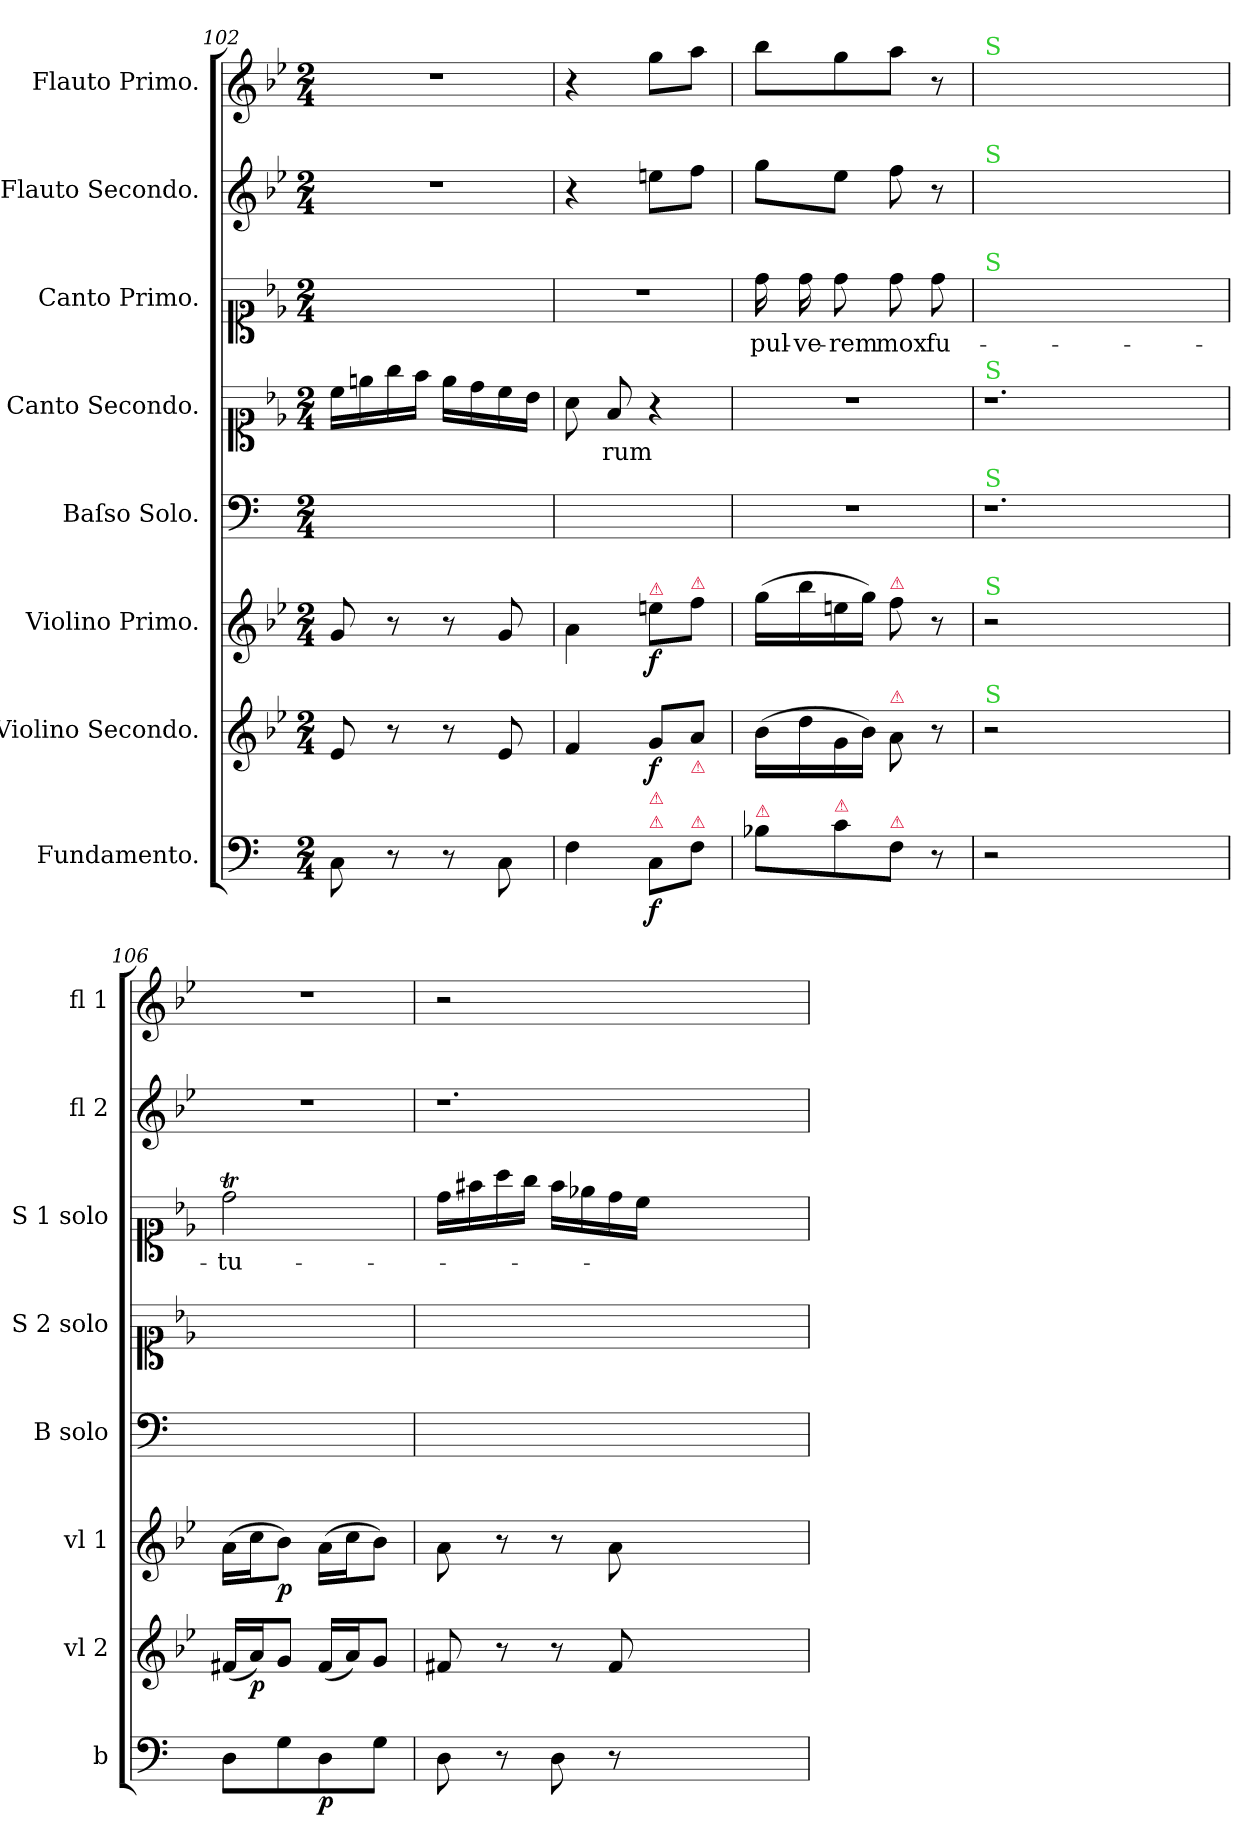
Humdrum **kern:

**kern	**dynam	**kern	**dynam	**kern	**dynam	**kern	**kern	**text	**kern	**text	**kern	**kern
*part8	*part8	*part7	*part7	*part6	*part6	*part5	*part4	*part4	*part3	*part3	*part2	*part1
*staff8	*staff8	*staff7	*staff7	*staff6	*staff6	*staff5	*staff4	*staff4	*staff3	*staff3	*staff2	*staff1
*I"Fundamento.	*	*I"Violino Secondo.	*	*I"Violino Primo.	*	*I"Baſso Solo.	*I"Canto Secondo.	*	*I"Canto Primo.	*	*I"Flauto Secondo.	*I"Flauto Primo.
*I'b	*	*I'vl 2	*	*I'vl 1	*	*I'B solo	*I'S 2 solo	*	*I'S 1 solo	*	*I'fl 2	*I'fl 1
*clefF4	*	*clefG2	*	*clefG2	*	*clefF4	*clefC1	*	*clefC1	*	*clefG2	*clefG2
*	*	*k[b-e-]	*	*k[b-e-]	*	*	*k[b-e-]	*	*k[b-e-]	*	*k[b-e-]	*k[b-e-]
*M2/4	*	*M2/4	*	*M2/4	*	*M2/4	*M2/4	*	*M2/4	*	*M2/4	*M2/4
=102	=102	=102	=102	=102	=102	=102	=102	=102	=102	=102	=102	=102
8C\	.	8e-/	.	8g/	.	2ryy	16cc\LL	.	2ryy	.	2r	2r
.	.	.	.	.	.	.	16een\	.	.	.	.	.
8r	.	8r	.	8r	.	.	16gg\	.	.	.	.	.
.	.	.	.	.	.	.	16ff\JJ	.	.	.	.	.
8r	.	8r	.	8r	.	.	16ee\LL	.	.	.	.	.
.	.	.	.	.	.	.	16dd\	.	.	.	.	.
8C\	.	8e-/	.	8g/	.	.	16cc\	.	.	.	.	.
.	.	.	.	.	.	.	16b-\JJ	.	.	.	.	.
=103	=103	=103	=103	=103	=103	=103	=103	=103	=103	=103	=103	=103
4F\	.	4f/	.	4a\	.	2ryy	8a\	.	2r	.	4r	4r
.	.	.	.	.	.	.	8f/	-rum	.	.	.	.
!	!	!	!	!LO:TX:a:color=crimson:t=⚠	!	!	!	!	!	!	!	!
!	!	!LO:TX:b:color=crimson:t=⚠	!	!	!	!	!	!	!	!	!	!
!LO:TX:a:color=crimson:t=⚠	!	!	!	!	!	!	!	!	!	!	!	!
!	!	!	!	!	!LO:DY:b	!	!	!	!	!	!	!
8C\L	f	8g/L	f	8een\L	f	.	4r	.	.	.	8een\L	8gg\L
!	!	!	!	!LO:TX:a:color=crimson:t=⚠	!	!	!	!	!	!	!	!
!	!	!LO:TX:b:color=crimson:t=⚠	!	!	!	!	!	!	!	!	!	!
!LO:TX:a:color=crimson:t=⚠	!	!	!	!	!	!	!	!	!	!	!	!
8F\J	.	8a/J	.	8ff\J	.	.	.	.	.	.	8ff\J	8aa\J
=104	=104	=104	=104	=104	=104	=104	=104	=104	=104	=104	=104	=104
!LO:TX:a:color=crimson:t=⚠	!	!	!	!	!	!	!	!	!	!	!	!
8B-\L	.	(16b-\LL	.	(16gg\LL	.	2r	2r	.	16dd\	pul-	8gg\L	8bb-\L
.	.	16dd\	.	16bb-\	.	.	.	.	16dd\	-ve-	.	.
!LO:TX:a:color=crimson:t=⚠	!	!	!	!	!	!	!	!	!	!	!	!
8c\	.	16g\	.	16een\	.	.	.	.	8dd\	-rem	8ee-\J	8gg\
.	.	16b-\JJ)	.	16gg\JJ)	.	.	.	.	.	.	.	.
!	!	!	!	!LO:TX:a:color=crimson:t=⚠	!	!	!	!	!	!	!	!
!	!	!LO:TX:a:color=crimson:t=⚠	!	!	!	!	!	!	!	!	!	!
!LO:TX:a:color=crimson:t=⚠	!	!	!	!	!	!	!	!	!	!	!	!
8F\J	.	8a\	.	8ff\	.	.	.	.	8dd\	mox	8ff\	8aa\J
8r	.	8r	.	8r	.	.	.	.	8dd\	fu-	8r	8r
=105	=105	=105	=105	=105	=105	=105	=105	=105	=105	=105	=105	=105
!	!	!	!	!	!	!	!	!	!	!	!	!LO:TX:a:color=limegreen:t=S
!	!	!	!	!	!	!	!	!	!	!	!LO:TX:a:color=limegreen:t=S	!
!	!	!	!	!	!	!	!	!	!LO:TX:a:color=limegreen:t=S	!	!	!
!	!	!	!	!	!	!	!LO:TX:a:color=limegreen:t=S	!	!	!	!	!
!	!	!	!	!	!	!LO:TX:a:color=limegreen:t=S	!	!	!	!	!	!
!	!	!	!	!LO:TX:a:color=limegreen:t=S	!	!	!	!	!	!	!	!
!	!	!LO:TX:a:color=limegreen:t=S	!	!	!	!	!	!	!	!	!	!
2r	.	2r	.	2r	.	1.r	1.r	.	2ryy	.	2ryy	2ryy
1ryy	.	1ryy	.	1ryy	.	.	.	.	1ryy	.	1ryy	1ryy
=106	=106	=106	=106	=106	=106	=106	=106	=106	=106	=106	=106	=106
8D\L	.	(16f#X/LL	.	(16a\LL	.	2ryy	2ryy	.	2ddt\	-tu-	2r	2r
.	.	16a/J)	p	16cc\J	.	.	.	.	.	.	.	.
!	!	!	!	!	!LO:DY:b	!	!	!	!	!	!	!
8G\	.	8g/J	.	8b-\J)	p	.	.	.	.	.	.	.
8D\	p	(16f#/LL	.	(16a\LL	.	.	.	.	.	.	.	.
.	.	16a/J)	.	16cc\J	.	.	.	.	.	.	.	.
8G\J	.	8g/J	.	8b-\J)	.	.	.	.	.	.	.	.
=107	=107	=107	=107	=107	=107	=107	=107	=107	=107	=107	=107	=107
8D\	.	8f#X/	.	8a\	.	1.ryy	1.ryy	.	16dd\LL	.	1.r	2r
.	.	.	.	.	.	.	.	.	16ff#X\	.	.	.
8r	.	8r	.	8r	.	.	.	.	16aa\	.	.	.
.	.	.	.	.	.	.	.	.	16gg\JJ	.	.	.
8D\	.	8r	.	8r	.	.	.	.	16ff#\LL	.	.	.
.	.	.	.	.	.	.	.	.	16ee-X\	.	.	.
8r	.	8f#/	.	8a\	.	.	.	.	16dd\	.	.	.
.	.	.	.	.	.	.	.	.	16cc\JJ	.	.	.
1ryy	.	1ryy	.	1ryy	.	.	.	.	1ryy	.	.	1ryy
=	=	=	=	=	=	=	=	=	=	=	=	=
*-	*-	*-	*-	*-	*-	*-	*-	*-	*-	*-	*-	*-
